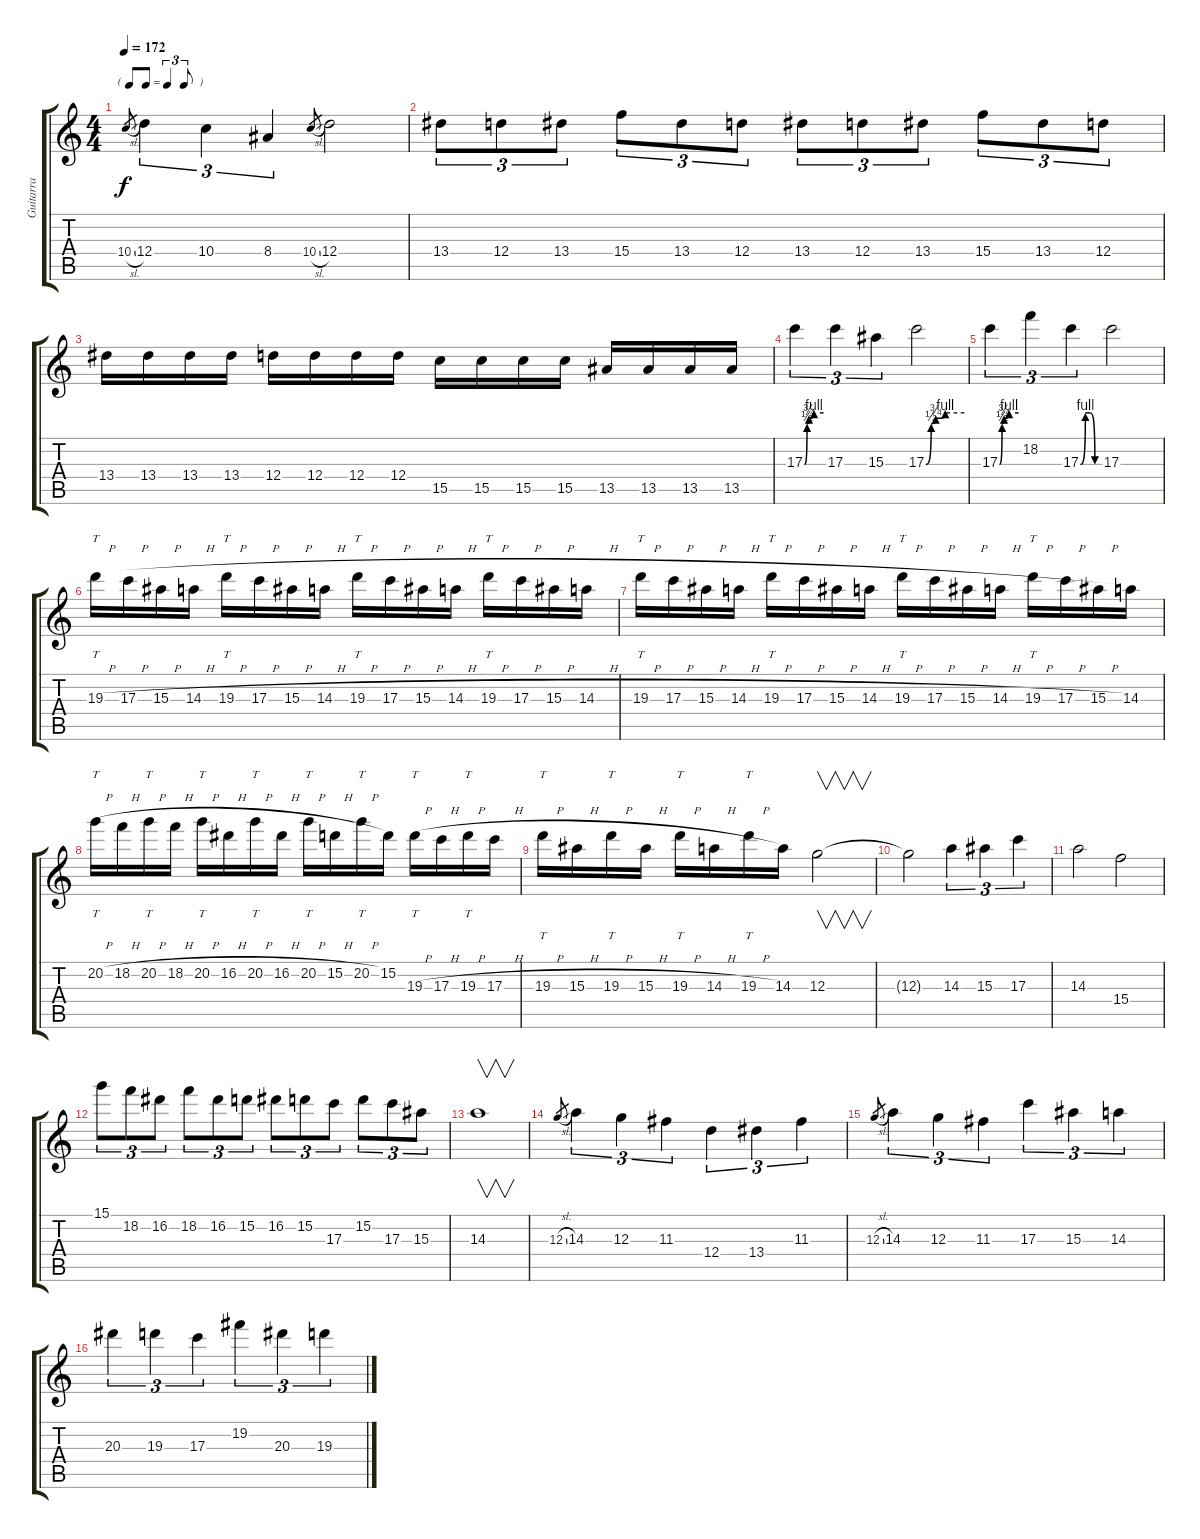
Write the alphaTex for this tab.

\track ("Guitarra" "Guitarra") {instrument distortionguitar}
\staff {score tabs}
\tuning (E4 B3 G3 D3 A2 E2) {hide}
\ts (4 4)
\tf triplet8th
\tempo 172
\clef g2
\ks c
10.4{sl}.8{gr dy f} 12.4.4{tu (3 2)} 10.4.4{tu (3 2)} 8.4.4{tu (3 2)} 10.4{sl}.8{gr} 12.4.2 |
13.4.8{tu (3 2)} 12.4.8{tu (3 2)} 13.4.8{tu (3 2)} 15.4.8{tu (3 2)} 13.4.8{tu (3 2)} 12.4.8{tu (3 2)} 13.4.8{tu (3 2)} 12.4.8{tu (3 2)} 13.4.8{tu (3 2)} 15.4.8{tu (3 2)} 13.4.8{tu (3 2)} 12.4.8{tu (3 2)} |
13.4.16 13.4.16 13.4.16 13.4.16 12.4.16 12.4.16 12.4.16 12.4.16 15.5.16 15.5.16 15.5.16 15.5.16 13.5.16 13.5.16 13.5.16 13.5.16 |
17.3{be (custom 0 0 8 2 14 3 30 4 60 4)}.4{tu (3 2)} 17.3.4{tu (3 2)} 15.3.4{tu (3 2)} 17.3{be (custom 0 0 8 2 15 3 30 4 60 4)}.2 |
17.3{be (custom 0 0 8 2 14 3 30 4 60 4)}.4{tu (3 2)} 18.2.4{tu (3 2)} 17.3{be (custom 0 0 15 4 30 4 45 0 60 0)}.4{tu (3 2)} 17.3.2 |
19.3{h}.16{tt volume 16} 17.3{h}.16 15.3{h}.16 14.3{h}.16 19.3{h}.16{tt} 17.3{h}.16 15.3{h}.16 14.3{h}.16 19.3{h}.16{tt} 17.3{h}.16 15.3{h}.16 14.3{h}.16 19.3{h}.16{tt} 17.3{h}.16 15.3{h}.16 14.3{h}.16 |
19.3{h}.16{tt} 17.3{h}.16 15.3{h}.16 14.3{h}.16 19.3{h}.16{tt} 17.3{h}.16 15.3{h}.16 14.3{h}.16 19.3{h}.16{tt} 17.3{h}.16 15.3{h}.16 14.3{h}.16 19.3{h}.16{tt} 17.3{h}.16 15.3{h}.16 14.3.16 |
20.2{h}.16{tt} 18.2{h}.16 20.2{h}.16{tt} 18.2{h}.16 20.2{h}.16{tt} 16.2{h}.16 20.2{h}.16{tt} 16.2{h}.16 20.2{h}.16{tt} 15.2{h}.16 20.2{h}.16{tt} 15.2.16 19.3{h}.16{tt} 17.3{h}.16 19.3{h}.16{tt} 17.3{h}.16 |
19.3{h}.16{tt} 15.3{h}.16 19.3{h}.16{tt} 15.3{h}.16 19.3{h}.16{tt} 14.3{h}.16 19.3{h}.16{tt} 14.3.16 12.3.2{v} |
12.3{t}.2{volume 15} 14.3.4{tu (3 2)} 15.3.4{tu (3 2)} 17.3.4{tu (3 2)} |
14.3.2 15.4.2 |
15.1.8{tu (3 2)} 18.2.8{tu (3 2)} 16.2.8{tu (3 2)} 18.2.8{tu (3 2)} 16.2.8{tu (3 2)} 15.2.8{tu (3 2)} 16.2.8{tu (3 2)} 15.2.8{tu (3 2)} 17.3.8{tu (3 2)} 15.2.8{tu (3 2)} 17.3.8{tu (3 2)} 15.3.8{tu (3 2)} |
14.3.1{v} |
12.3{sl}.8{gr} 14.3.4{tu (3 2)} 12.3.4{tu (3 2)} 11.3.4{tu (3 2)} 12.4.4{tu (3 2)} 13.4.4{tu (3 2)} 11.3.4{tu (3 2)} |
12.3{sl}.8{gr} 14.3.4{tu (3 2)} 12.3.4{tu (3 2)} 11.3.4{tu (3 2)} 17.3.4{tu (3 2)} 15.3.4{tu (3 2)} 14.3.4{tu (3 2)} |
20.3.4{tu (3 2)} 19.3.4{tu (3 2)} 17.3.4{tu (3 2)} 19.2.4{tu (3 2)} 20.3.4{tu (3 2)} 19.3.4{tu (3 2)}
